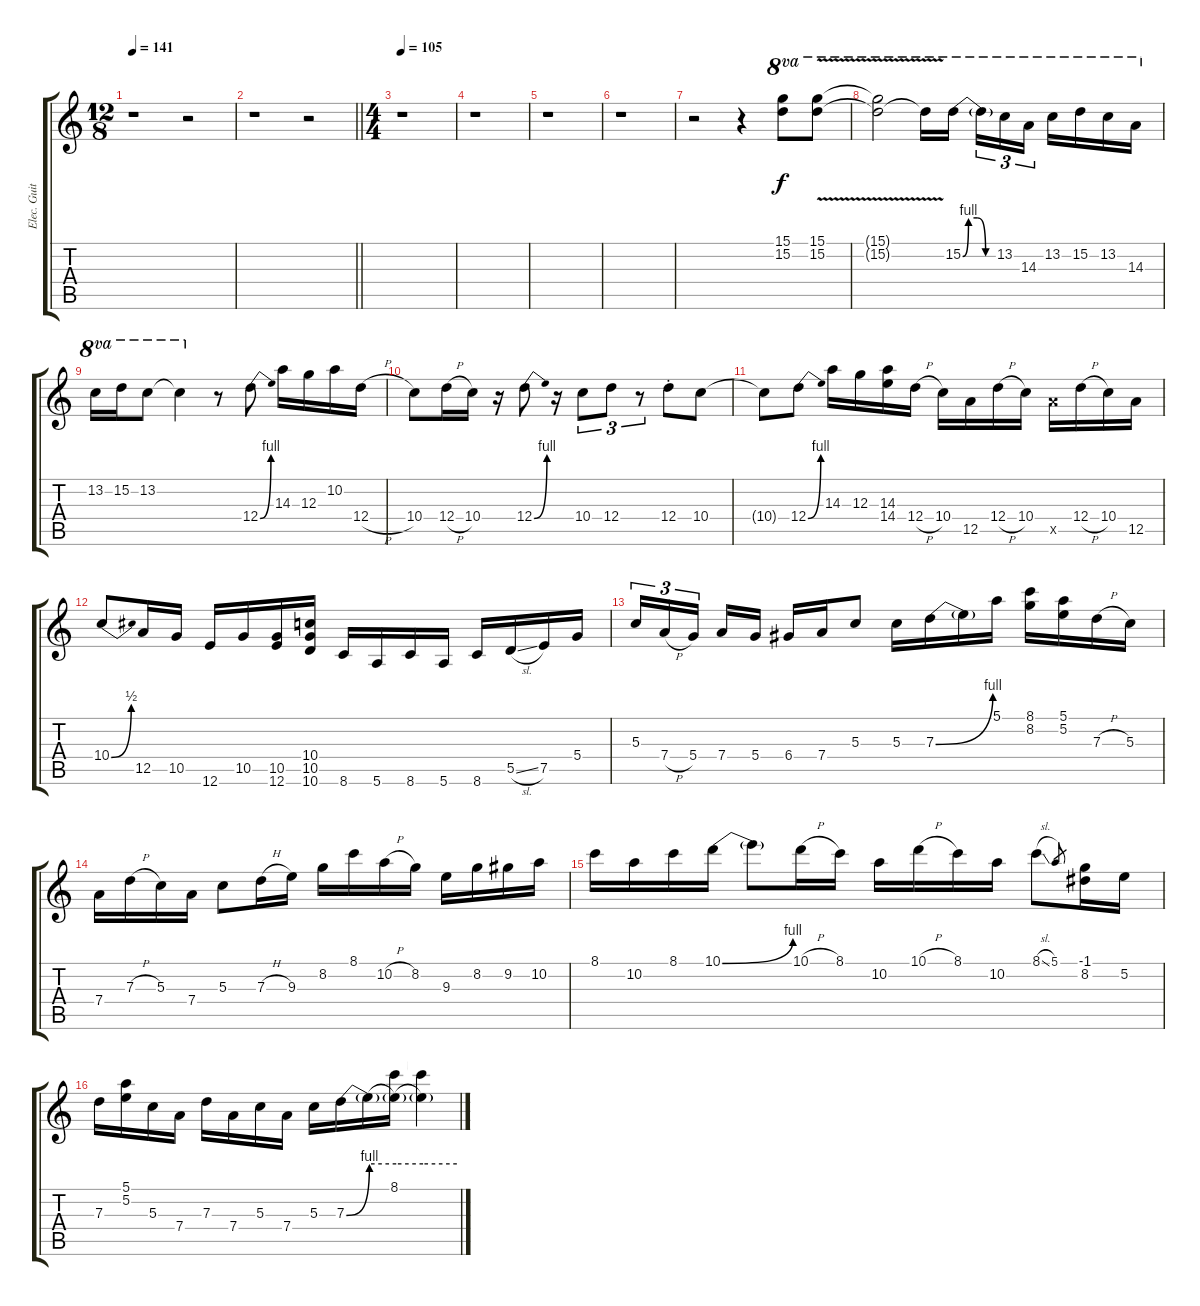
\track ("Elec. Guitar 1" "Elec. Guit") {instrument overdrivenguitar}
\staff {score tabs}
\tuning (E4 B3 G3 D3 A2 E2) {hide}
\ts (12 8)
\tempo 141
\clef g2
\ks c
r.1{dy f} r.2 |
\barLineRight lightlight
r.1 r.2 |
\ts (4 4)
\tempo 105
r.1 |
r.1 |
r.1 |
r.1 |
r.2 r.4 (15.1 15.2).8{ot 8va} (15.1{v} 15.2{v}).8{ot 8va} |
(15.1{v t} 15.2{v t}).2{ot 8va} 15.2{t}.16{ot 8va} 15.2{be (custom 0 0 10 4 25 4 40 0 60 0)}.16{ot 8va beam splitsecondary} 15.2{t}.16{tu (3 2) ot 8va} 13.2.16{tu (3 2) ot 8va} 14.3.16{tu (3 2) ot 8va} 13.2.16{ot 8va} 15.2.16{ot 8va} 13.2.16{ot 8va} 14.3.16{ot 8va} |
13.2.16{ot 8va} 15.2.16{ot 8va} 13.2.8{ot 8va} 13.2{t}.4{ot 8va} r.8 12.4{be (bend 0 0 60 4)}.8 14.3.16 12.3.16 10.2.16 12.4{h}.16 |
10.4.8 12.4{h}.16 10.4.16 r.16 12.4{be (bend 0 0 60 4)}.8 r.16 10.4.8{tu (3 2)} 12.4.8{tu (3 2)} r.8{tu (3 2)} 12.4{st}.8 10.4.8 |
10.4{t}.8 12.4{be (bend 0 0 60 4)}.8 14.3.16 12.3.16 (14.3 14.4).16 12.4{h}.16 10.4.16 12.5.16 12.4{h}.16 10.4.16 12.5{x}.16 12.4{h}.16 10.4.16 12.5.16 |
10.4{be (bend 0 0 60 2)}.8 12.5.16 10.5.16 12.6.16 10.5.16 (10.5 12.6).16 (10.4 10.5 10.6).16 8.6.16 5.6.16 8.6.16 5.6.16 8.6.16 5.5{sl}.16 7.5.16 5.4.16 |
5.3.16{tu (3 2)} 7.4{h}.16{tu (3 2)} 5.4.16{tu (3 2) beam splitsecondary} 7.4.16 5.4.16 6.4.16 7.4.16 5.3.8 5.3.16 7.3{be (bend 0 0 60 4)}.16 7.3{t}.16 5.1.16 (8.1 8.2).16 (5.1 5.2).16 7.3{h}.16 5.3.16 |
7.4.16 7.3{h}.16 5.3.16 7.4.16 5.3.8 7.3{h}.16 9.3.16 8.2.16 8.1.16 10.2{h}.16 8.2.16 9.3.16 8.2.16 9.2.16 10.2.16 |
8.1.16 10.2.16 8.1.16 10.1{be (bend 0 0 60 4)}.16 10.1{t}.8 10.1{h}.16 8.1.16 10.2.16 10.1{h}.16 8.1.16 10.2.16 8.1{sl}.8 5.1.8{gr} (-1.1 8.2).16 5.2.16 |
7.3.16 (5.1 5.2).16 5.3.16 7.4.16 7.3.16 7.4.16 5.3.16 7.4.16 5.3.16 7.3{be (bend 0 0 60 4)}.16 7.3{be (hold 0 4 60 4) t}.16 (8.1 7.3{be (hold 0 4 60 4) t}).16 (8.1{t} 7.3{be (hold 0 4 60 4) t}).4
